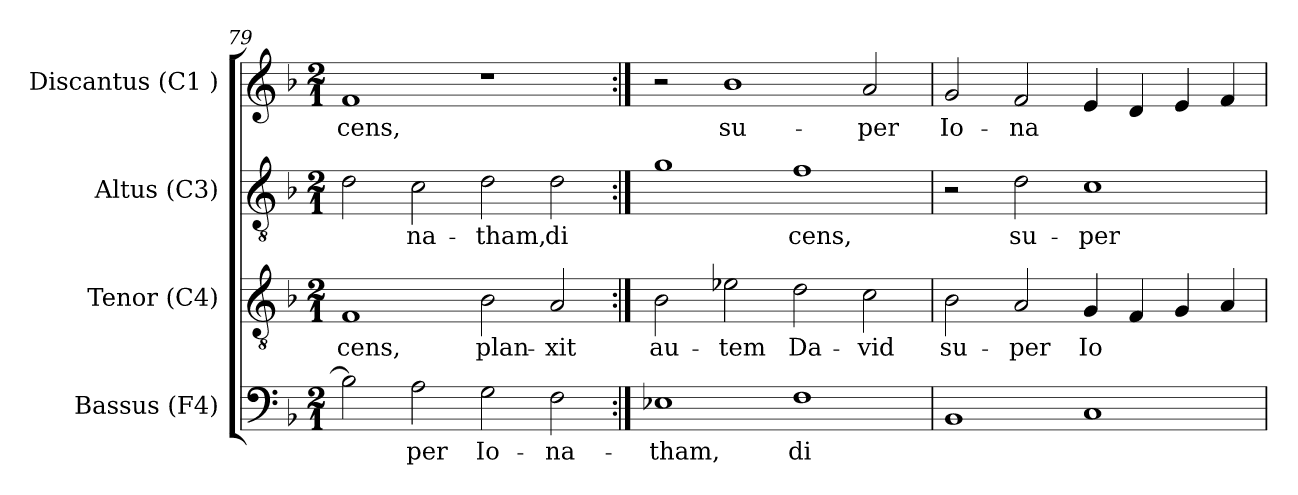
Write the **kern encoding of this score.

**kern	**text	**kern	**text	**kern	**text	**kern	**text
*part4	*part4	*part3	*part3	*part2	*part2	*part1	*part1
*staff4	*staff4	*staff3	*staff3	*staff2	*staff2	*staff1	*staff1
*I"Bassus (F4)	*	*I"Tenor (C4)	*	*I"Altus (C3)	*	*I"Discantus (C1 )	*
*I'B.	*	*I'T.	*	*I'A.	*	*I'D.	*
*clefF4	*	*clefGv2	*	*clefGv2	*	*clefG2	*
*k[b-]	*	*k[b-]	*	*k[b-]	*	*k[b-]	*
*F:	*	*F:	*	*F:	*	*F:	*
*M2/1	*	*M2/1	*	*M2/1	*	*M2/1	*
=79	=79	=79	=79	=79	=79	=79	=79
!	!LO:LY:b	!	!LO:LY:b:cj	!	!LO:LY:b:cj	!	!LO:LY:b:cj
2B-\]	--	1F	-cens,	2d\	--	1f	-cens,
!	!LO:LY:b	!	!	!	!LO:LY:b:cj	!	!
2A\	-per	.	.	2c\	-na-	.	.
!	!LO:LY:b	!	!LO:LY:b:cj	!	!LO:LY:b:cj	!	!
2G\	Io-	2B-\	plan-	2d\	-tham,	1r	.
!	!LO:LY:b	!	!LO:LY:b:cj	!	!LO:LY:b:cj	!	!
2F\	-na-	2A/	-xit	2d\	di-	.	.
=80:|!	=80:|!	=80:|!	=80:|!	=80:|!	=80:|!	=80:|!	=80:|!
!	!LO:LY:b	!	!LO:LY:b:cj	!	!LO:LY:b:cj	!	!
1E-X	-tham,	2B-\	au-	1g	--	2r	.
!	!	!	!LO:LY:b:cj	!	!	!	!LO:LY:b:cj
.	.	2e-\	-tem	.	.	1b-	su-
!	!LO:LY:b	!	!LO:LY:b:cj	!	!LO:LY:b:cj	!	!
1F	di-	2d\	Da-	1f	-cens,	.	.
!	!	!	!LO:LY:b:cj	!	!	!	!LO:LY:b:cj
.	.	2c\	-vid	.	.	2a/	-per
=81	=81	=81	=81	=81	=81	=81	=81
!	!LO:LY:b	!	!LO:LY:b:cj	!	!	!	!LO:LY:b:cj
1BB-	--	2B-\	su-	2r	.	2g/	Io-
!	!	!	!LO:LY:b:cj	!	!LO:LY:b:cj	!	!LO:LY:b:cj
.	.	2A/	-per	2d\	su-	2f/	-na-
!	!LO:LY:b	!	!LO:LY:b:cj	!	!LO:LY:b:cj	!	!LO:LY:b:cj
1C	--	4G/	Io-	1c	-per	4e/	--
!	!	!	!LO:LY:b:cj	!	!	!	!LO:LY:b:cj
.	.	4F/	--	.	.	4d/	--
!	!	!	!LO:LY:b:cj	!	!	!	!LO:LY:b:cj
.	.	4G/	--	.	.	4e/	--
!	!	!	!LO:LY:b:cj	!	!	!	!LO:LY:b:cj
.	.	4A/	--	.	.	4f/	--
=	=	=	=	=	=	=	=
*-	*-	*-	*-	*-	*-	*-	*-
